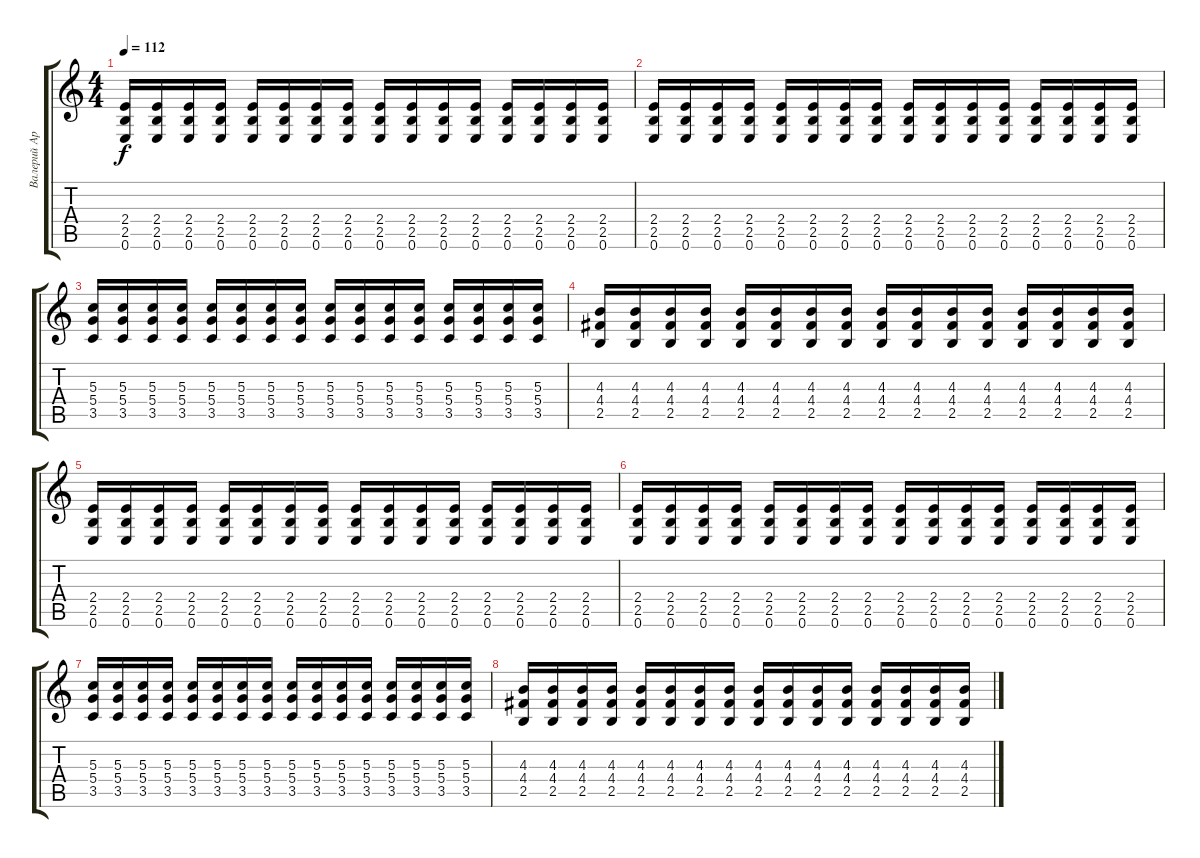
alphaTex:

\track ("Валерий Аркадин" "Валерий Ар") {instrument distortionguitar}
\staff {score tabs}
\tuning (E4 B3 G3 D3 A2 E2) {hide}
\ts (4 4)
\tempo 112
\clef g2
\ks c
(2.4 2.5 0.6).16{dy f} (2.4 2.5 0.6).16 (2.4 2.5 0.6).16 (2.4 2.5 0.6).16 (2.4 2.5 0.6).16 (2.4 2.5 0.6).16 (2.4 2.5 0.6).16 (2.4 2.5 0.6).16 (2.4 2.5 0.6).16 (2.4 2.5 0.6).16 (2.4 2.5 0.6).16 (2.4 2.5 0.6).16 (2.4 2.5 0.6).16 (2.4 2.5 0.6).16 (2.4 2.5 0.6).16 (2.4 2.5 0.6).16 |
(2.4 2.5 0.6).16 (2.4 2.5 0.6).16 (2.4 2.5 0.6).16 (2.4 2.5 0.6).16 (2.4 2.5 0.6).16 (2.4 2.5 0.6).16 (2.4 2.5 0.6).16 (2.4 2.5 0.6).16 (2.4 2.5 0.6).16 (2.4 2.5 0.6).16 (2.4 2.5 0.6).16 (2.4 2.5 0.6).16 (2.4 2.5 0.6).16 (2.4 2.5 0.6).16 (2.4 2.5 0.6).16 (2.4 2.5 0.6).16 |
(5.3 5.4 3.5).16 (5.3 5.4 3.5).16 (5.3 5.4 3.5).16 (5.3 5.4 3.5).16 (5.3 5.4 3.5).16 (5.3 5.4 3.5).16 (5.3 5.4 3.5).16 (5.3 5.4 3.5).16 (5.3 5.4 3.5).16 (5.3 5.4 3.5).16 (5.3 5.4 3.5).16 (5.3 5.4 3.5).16 (5.3 5.4 3.5).16 (5.3 5.4 3.5).16 (5.3 5.4 3.5).16 (5.3 5.4 3.5).16 |
(4.3 4.4 2.5).16 (4.3 4.4 2.5).16 (4.3 4.4 2.5).16 (4.3 4.4 2.5).16 (4.3 4.4 2.5).16 (4.3 4.4 2.5).16 (4.3 4.4 2.5).16 (4.3 4.4 2.5).16 (4.3 4.4 2.5).16 (4.3 4.4 2.5).16 (4.3 4.4 2.5).16 (4.3 4.4 2.5).16 (4.3 4.4 2.5).16 (4.3 4.4 2.5).16 (4.3 4.4 2.5).16 (4.3 4.4 2.5).16 |
(2.4 2.5 0.6).16 (2.4 2.5 0.6).16 (2.4 2.5 0.6).16 (2.4 2.5 0.6).16 (2.4 2.5 0.6).16 (2.4 2.5 0.6).16 (2.4 2.5 0.6).16 (2.4 2.5 0.6).16 (2.4 2.5 0.6).16 (2.4 2.5 0.6).16 (2.4 2.5 0.6).16 (2.4 2.5 0.6).16 (2.4 2.5 0.6).16 (2.4 2.5 0.6).16 (2.4 2.5 0.6).16 (2.4 2.5 0.6).16 |
(2.4 2.5 0.6).16 (2.4 2.5 0.6).16 (2.4 2.5 0.6).16 (2.4 2.5 0.6).16 (2.4 2.5 0.6).16 (2.4 2.5 0.6).16 (2.4 2.5 0.6).16 (2.4 2.5 0.6).16 (2.4 2.5 0.6).16 (2.4 2.5 0.6).16 (2.4 2.5 0.6).16 (2.4 2.5 0.6).16 (2.4 2.5 0.6).16 (2.4 2.5 0.6).16 (2.4 2.5 0.6).16 (2.4 2.5 0.6).16 |
(5.3 5.4 3.5).16 (5.3 5.4 3.5).16 (5.3 5.4 3.5).16 (5.3 5.4 3.5).16 (5.3 5.4 3.5).16 (5.3 5.4 3.5).16 (5.3 5.4 3.5).16 (5.3 5.4 3.5).16 (5.3 5.4 3.5).16 (5.3 5.4 3.5).16 (5.3 5.4 3.5).16 (5.3 5.4 3.5).16 (5.3 5.4 3.5).16 (5.3 5.4 3.5).16 (5.3 5.4 3.5).16 (5.3 5.4 3.5).16 |
(4.3 4.4 2.5).16 (4.3 4.4 2.5).16 (4.3 4.4 2.5).16 (4.3 4.4 2.5).16 (4.3 4.4 2.5).16 (4.3 4.4 2.5).16 (4.3 4.4 2.5).16 (4.3 4.4 2.5).16 (4.3 4.4 2.5).16 (4.3 4.4 2.5).16 (4.3 4.4 2.5).16 (4.3 4.4 2.5).16 (4.3 4.4 2.5).16 (4.3 4.4 2.5).16 (4.3 4.4 2.5).16 (4.3 4.4 2.5).16
